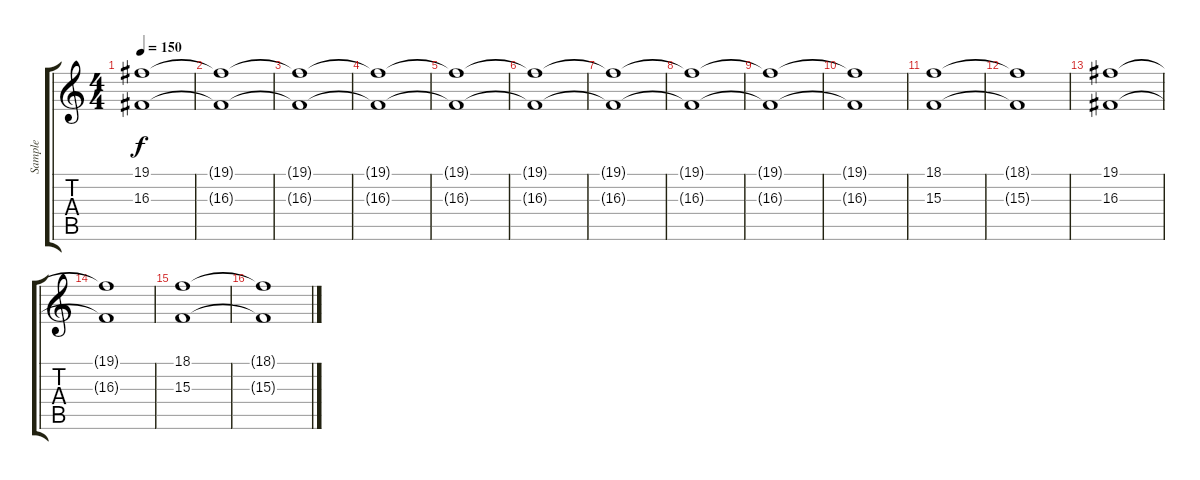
\track ("Sample" "Sample") {instrument choiraahs}
\staff {score tabs}
\tuning (B3 Gb3 D3 A2 E2 B1) {hide}
\ts (4 4)
\tempo 150
\clef g2
\ks c
(19.1 16.3).1{dy f} |
(19.1{t} 16.3{t}).1 |
(19.1{t} 16.3{t}).1 |
(19.1{t} 16.3{t}).1 |
(19.1{t} 16.3{t}).1 |
(19.1{t} 16.3{t}).1 |
(19.1{t} 16.3{t}).1 |
(19.1{t} 16.3{t}).1 |
(19.1{t} 16.3{t}).1 |
(19.1{t} 16.3{t}).1 |
(18.1 15.3).1 |
(18.1{t} 15.3{t}).1 |
(19.1 16.3).1 |
(19.1{t} 16.3{t}).1 |
(18.1 15.3).1 |
(18.1{t} 15.3{t}).1
